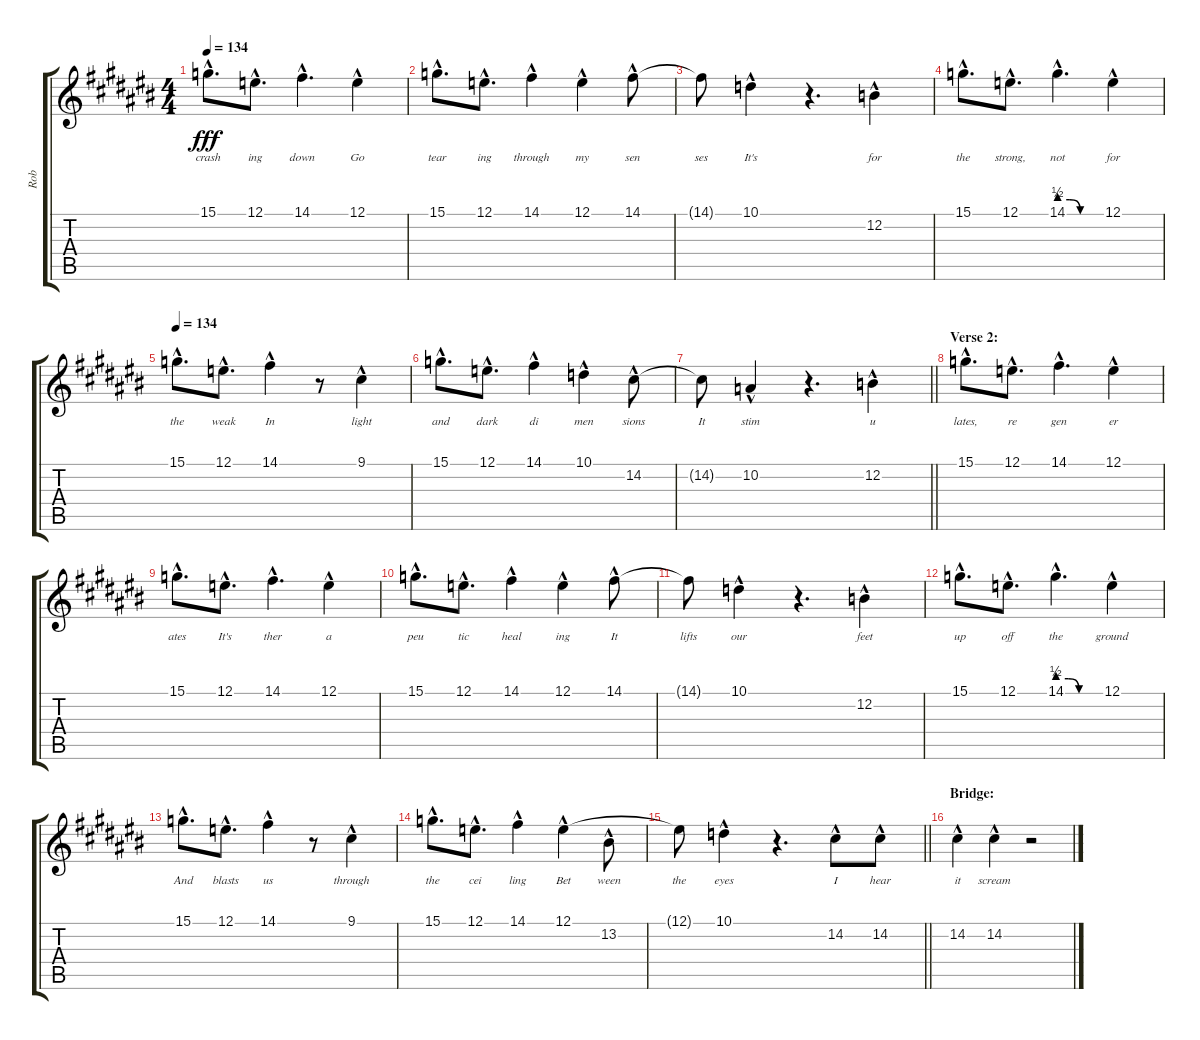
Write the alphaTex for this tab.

\track ("Rob" "Rob") {instrument lead2sawtooth}
\staff {score tabs}
\tuning (E4 B3 G3 D3 A2 E2) {hide}
\ts (4 4)
\tempo 134
\clef g2
\ks c#
15.1{hac}.8{d lyrics (0 "crash") lyrics (1 "") lyrics (2 "") lyrics (3 "") lyrics (4 "") dy fff} 12.1{hac}.8{d lyrics (0 "ing") lyrics (1 "") lyrics (2 "") lyrics (3 "") lyrics (4 "")} 14.1{hac}.4{d lyrics (0 "down") lyrics (1 "") lyrics (2 "") lyrics (3 "") lyrics (4 "")} 12.1{hac}.4{lyrics (0 "Go") lyrics (1 "") lyrics (2 "") lyrics (3 "") lyrics (4 "")} |
15.1{hac}.8{d lyrics (0 "tear") lyrics (1 "") lyrics (2 "") lyrics (3 "") lyrics (4 "")} 12.1{hac}.8{d lyrics (0 "ing") lyrics (1 "") lyrics (2 "") lyrics (3 "") lyrics (4 "")} 14.1{hac}.4{lyrics (0 "through") lyrics (1 "") lyrics (2 "") lyrics (3 "") lyrics (4 "")} 12.1{hac}.4{lyrics (0 "my") lyrics (1 "") lyrics (2 "") lyrics (3 "") lyrics (4 "")} 14.1{hac}.8{lyrics (0 "sen") lyrics (1 "") lyrics (2 "") lyrics (3 "") lyrics (4 "")} |
14.1{t}.8{lyrics (0 "ses") lyrics (1 "") lyrics (2 "") lyrics (3 "") lyrics (4 "")} 10.1{hac}.4{lyrics (0 "It's") lyrics (1 "") lyrics (2 "") lyrics (3 "") lyrics (4 "")} r.4{d} 12.2{hac}.4{lyrics (0 "for") lyrics (1 "") lyrics (2 "") lyrics (3 "") lyrics (4 "")} |
15.1{hac}.8{d lyrics (0 "the") lyrics (1 "") lyrics (2 "") lyrics (3 "") lyrics (4 "")} 12.1{hac}.8{d lyrics (0 "strong,") lyrics (1 "") lyrics (2 "") lyrics (3 "") lyrics (4 "")} 14.1{be (custom 0 2 15 2 30 0 60 0) hac}.4{d lyrics (0 "not") lyrics (1 "") lyrics (2 "") lyrics (3 "") lyrics (4 "")} 12.1{hac}.4{lyrics (0 "for") lyrics (1 "") lyrics (2 "") lyrics (3 "") lyrics (4 "")} |
\tempo 134
15.1{hac}.8{d lyrics (0 "the") lyrics (1 "") lyrics (2 "") lyrics (3 "") lyrics (4 "")} 12.1{hac}.8{d lyrics (0 "weak") lyrics (1 "") lyrics (2 "") lyrics (3 "") lyrics (4 "")} 14.1{hac}.4{lyrics (0 "In") lyrics (1 "") lyrics (2 "") lyrics (3 "") lyrics (4 "")} r.8 9.1{hac}.4{lyrics (0 "light") lyrics (1 "") lyrics (2 "") lyrics (3 "") lyrics (4 "")} |
15.1{hac}.8{d lyrics (0 "and") lyrics (1 "") lyrics (2 "") lyrics (3 "") lyrics (4 "")} 12.1{hac}.8{d lyrics (0 "dark") lyrics (1 "") lyrics (2 "") lyrics (3 "") lyrics (4 "")} 14.1{hac}.4{lyrics (0 "di") lyrics (1 "") lyrics (2 "") lyrics (3 "") lyrics (4 "")} 10.1{hac}.4{lyrics (0 "men") lyrics (1 "") lyrics (2 "") lyrics (3 "") lyrics (4 "")} 14.2{hac}.8{lyrics (0 "sions") lyrics (1 "") lyrics (2 "") lyrics (3 "") lyrics (4 "")} |
\barLineRight lightlight
14.2{t}.8{lyrics (0 "It") lyrics (1 "") lyrics (2 "") lyrics (3 "") lyrics (4 "")} 10.2{hac}.4{lyrics (0 "stim") lyrics (1 "") lyrics (2 "") lyrics (3 "") lyrics (4 "")} r.4{d} 12.2{hac}.4{lyrics (0 "u") lyrics (1 "") lyrics (2 "") lyrics (3 "") lyrics (4 "")} |
\section ("" "Verse 2:")
15.1{hac}.8{d lyrics (0 "lates,") lyrics (1 "") lyrics (2 "") lyrics (3 "") lyrics (4 "")} 12.1{hac}.8{d lyrics (0 "re") lyrics (1 "") lyrics (2 "") lyrics (3 "") lyrics (4 "")} 14.1{hac}.4{d lyrics (0 "gen") lyrics (1 "") lyrics (2 "") lyrics (3 "") lyrics (4 "")} 12.1{hac}.4{lyrics (0 "er") lyrics (1 "") lyrics (2 "") lyrics (3 "") lyrics (4 "")} |
15.1{hac}.8{d lyrics (0 "ates") lyrics (1 "") lyrics (2 "") lyrics (3 "") lyrics (4 "")} 12.1{hac}.8{d lyrics (0 "It's") lyrics (1 "") lyrics (2 "") lyrics (3 "") lyrics (4 "")} 14.1{hac}.4{d lyrics (0 "ther") lyrics (1 "") lyrics (2 "") lyrics (3 "") lyrics (4 "")} 12.1{hac}.4{lyrics (0 "a") lyrics (1 "") lyrics (2 "") lyrics (3 "") lyrics (4 "")} |
15.1{hac}.8{d lyrics (0 "peu") lyrics (1 "") lyrics (2 "") lyrics (3 "") lyrics (4 "")} 12.1{hac}.8{d lyrics (0 "tic") lyrics (1 "") lyrics (2 "") lyrics (3 "") lyrics (4 "")} 14.1{hac}.4{lyrics (0 "heal") lyrics (1 "") lyrics (2 "") lyrics (3 "") lyrics (4 "")} 12.1{hac}.4{lyrics (0 "ing") lyrics (1 "") lyrics (2 "") lyrics (3 "") lyrics (4 "")} 14.1{hac}.8{lyrics (0 "It") lyrics (1 "") lyrics (2 "") lyrics (3 "") lyrics (4 "")} |
14.1{t}.8{lyrics (0 "lifts") lyrics (1 "") lyrics (2 "") lyrics (3 "") lyrics (4 "")} 10.1{hac}.4{lyrics (0 "our") lyrics (1 "") lyrics (2 "") lyrics (3 "") lyrics (4 "")} r.4{d} 12.2{hac}.4{lyrics (0 "feet") lyrics (1 "") lyrics (2 "") lyrics (3 "") lyrics (4 "")} |
15.1{hac}.8{d lyrics (0 "up") lyrics (1 "") lyrics (2 "") lyrics (3 "") lyrics (4 "")} 12.1{hac}.8{d lyrics (0 "off") lyrics (1 "") lyrics (2 "") lyrics (3 "") lyrics (4 "")} 14.1{be (custom 0 2 15 2 30 0 60 0) hac}.4{d lyrics (0 "the") lyrics (1 "") lyrics (2 "") lyrics (3 "") lyrics (4 "")} 12.1{hac}.4{lyrics (0 "ground") lyrics (1 "") lyrics (2 "") lyrics (3 "") lyrics (4 "")} |
15.1{hac}.8{d lyrics (0 "And") lyrics (1 "") lyrics (2 "") lyrics (3 "") lyrics (4 "")} 12.1{hac}.8{d lyrics (0 "blasts") lyrics (1 "") lyrics (2 "") lyrics (3 "") lyrics (4 "")} 14.1{hac}.4{lyrics (0 "us") lyrics (1 "") lyrics (2 "") lyrics (3 "") lyrics (4 "")} r.8 9.1{hac}.4{lyrics (0 "through") lyrics (1 "") lyrics (2 "") lyrics (3 "") lyrics (4 "")} |
15.1{hac}.8{d lyrics (0 "the") lyrics (1 "") lyrics (2 "") lyrics (3 "") lyrics (4 "")} 12.1{hac}.8{d lyrics (0 "cei") lyrics (1 "") lyrics (2 "") lyrics (3 "") lyrics (4 "")} 14.1{hac}.4{lyrics (0 "ling") lyrics (1 "") lyrics (2 "") lyrics (3 "") lyrics (4 "")} 12.1{hac}.4{lyrics (0 "Bet") lyrics (1 "") lyrics (2 "") lyrics (3 "") lyrics (4 "")} 13.2{hac}.8{lyrics (0 "ween") lyrics (1 "") lyrics (2 "") lyrics (3 "") lyrics (4 "")} |
\barLineRight lightlight
12.1{t}.8{lyrics (0 "the") lyrics (1 "") lyrics (2 "") lyrics (3 "") lyrics (4 "")} 10.1{hac}.4{lyrics (0 "eyes") lyrics (1 "") lyrics (2 "") lyrics (3 "") lyrics (4 "")} r.4{d} 14.2{hac}.8{lyrics (0 "I") lyrics (1 "") lyrics (2 "") lyrics (3 "") lyrics (4 "")} 14.2{hac}.8{lyrics (0 "hear") lyrics (1 "") lyrics (2 "") lyrics (3 "") lyrics (4 "")} |
\section ("" "Bridge:")
14.2{hac}.4{lyrics (0 "it") lyrics (1 "") lyrics (2 "") lyrics (3 "") lyrics (4 "")} 14.2{hac}.4{lyrics (0 "scream") lyrics (1 "") lyrics (2 "") lyrics (3 "") lyrics (4 "")} r.2
